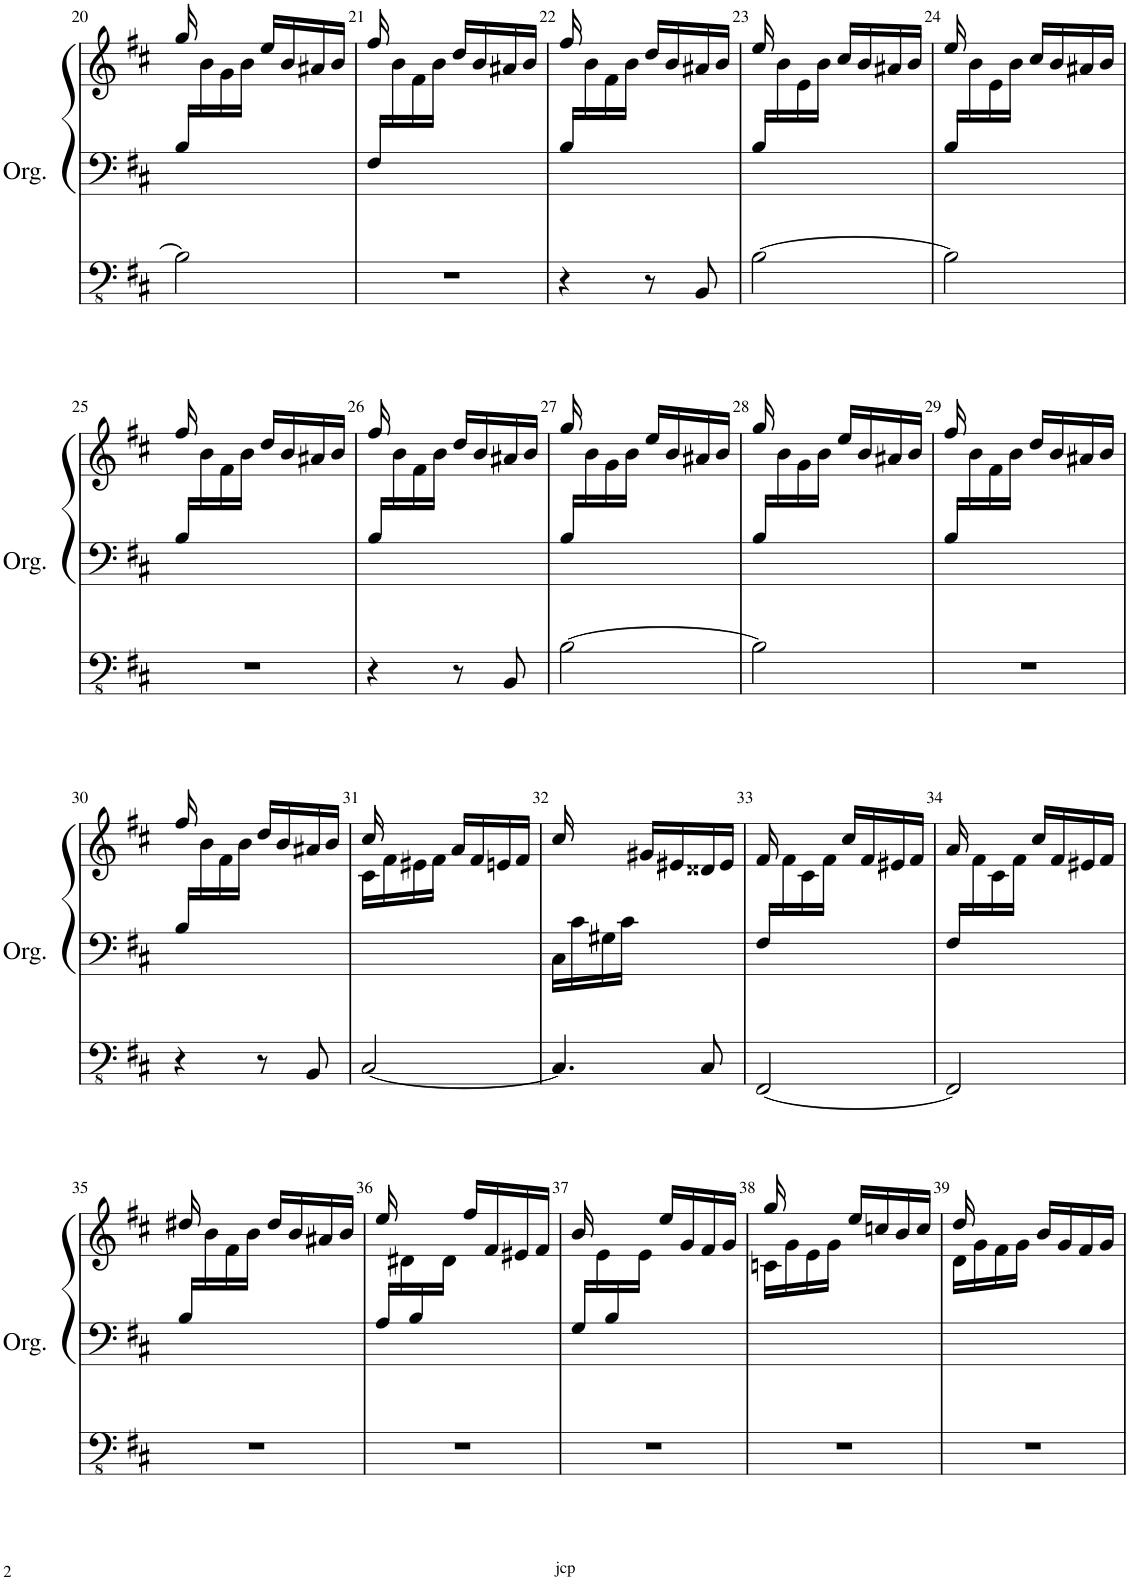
**kern	**kern	**kern
*part1	*part1	*part1
*staff3	*staff2	*staff1
*I"Orgue à tuyaux	*	*
*I'Org.	*	*
!!LO:PB:g=z
*clefFv4	*clefF4	*clefG2
*k[f#c#]	*k[f#c#]	*k[f#c#]
*M2/4	*M2/4	*M2/4
=20	=20	=20
*	*	*^
2BB\]	16B/LL	16gg/	16ryy
.	8.ryy	8.ryy	16b\
.	.	.	16g\
.	.	.	16b\JJ
.	4ryy	16ee/LL	4ryy
.	.	16b/	.
.	.	16a#X/	.
.	.	16b/JJ	.
=21	=21	=21	=21
2r	16F#/LL	16ff#/	16ryy
.	8.ryy	8.ryy	16b\
.	.	.	16f#\
.	.	.	16b\JJ
.	4ryy	16dd/LL	4ryy
.	.	16b/	.
.	.	16a#X/	.
.	.	16b/JJ	.
=22	=22	=22	=22
4r	16B/LL	16ff#/	16ryy
.	8.ryy	8.ryy	16b\
.	.	.	16f#\
.	.	.	16b\JJ
8r	4ryy	16dd/LL	4ryy
.	.	16b/	.
8BBB/	.	16a#X/	.
.	.	16b/JJ	.
=23	=23	=23	=23
[2BB\	16B/LL	16ee/	16ryy
.	8.ryy	8.ryy	16b\
.	.	.	16e\
.	.	.	16b\JJ
.	4ryy	16cc#/LL	4ryy
.	.	16b/	.
.	.	16a#X/	.
.	.	16b/JJ	.
=24	=24	=24	=24
2BB\]	16B/LL	16ee/	16ryy
.	8.ryy	8.ryy	16b\
.	.	.	16e\
.	.	.	16b\JJ
.	4ryy	16cc#/LL	4ryy
.	.	16b/	.
.	.	16a#X/	.
.	.	16b/JJ	.
!!LO:LB:g=z	!!
=25	=25	=25	=25
2r	16B/LL	16ff#/	16ryy
.	8.ryy	8.ryy	16b\
.	.	.	16f#\
.	.	.	16b\JJ
.	4ryy	16dd/LL	4ryy
.	.	16b/	.
.	.	16a#X/	.
.	.	16b/JJ	.
=26	=26	=26	=26
4r	16B/LL	16ff#/	16ryy
.	8.ryy	8.ryy	16b\
.	.	.	16f#\
.	.	.	16b\JJ
8r	4ryy	16dd/LL	4ryy
.	.	16b/	.
8BBB/	.	16a#X/	.
.	.	16b/JJ	.
=27	=27	=27	=27
[2BB\	16B/LL	16gg/	16ryy
.	8.ryy	8.ryy	16b\
.	.	.	16g\
.	.	.	16b\JJ
.	4ryy	16ee/LL	4ryy
.	.	16b/	.
.	.	16a#X/	.
.	.	16b/JJ	.
=28	=28	=28	=28
2BB\]	16B/LL	16gg/	16ryy
.	8.ryy	8.ryy	16b\
.	.	.	16g\
.	.	.	16b\JJ
.	4ryy	16ee/LL	4ryy
.	.	16b/	.
.	.	16a#X/	.
.	.	16b/JJ	.
=29	=29	=29	=29
2r	16B/LL	16ff#/	16ryy
.	8.ryy	8.ryy	16b\
.	.	.	16f#\
.	.	.	16b\JJ
.	4ryy	16dd/LL	4ryy
.	.	16b/	.
.	.	16a#X/	.
.	.	16b/JJ	.
!!LO:LB:g=z	!!
=30	=30	=30	=30
4r	16B/LL	16ff#/	16ryy
.	8.ryy	8.ryy	16b\
.	.	.	16f#\
.	.	.	16b\JJ
8r	4ryy	16dd/LL	4ryy
.	.	16b/	.
8BBB/	.	16a#X/	.
.	.	16b/JJ	.
=31	=31	=31	=31
[2CC#/	4ryy	16cc#/	16c#\LL
.	.	8.ryy	16f#\
.	.	.	16e#X\
.	.	.	16f#\JJ
.	4ryy	16a/LL	4ryy
.	.	16f#/	.
.	.	16en/	.
.	.	16f#/JJ	.
*	*	*v	*v
=32	=32	=32
4.CC#/]	16C#\LL	16cc#/
.	16c#\	8.ryy
.	16G#X\	.
.	16c#\JJ	.
.	4ryy	16g#X/LL
.	.	16e#X/
8CC#/	.	16d##X/
.	.	16e#/JJ
=33	=33	=33
*	*	*^
[2FFF#/	16F#/LL	16f#/	16ryy
.	8.ryy	8.ryy	16f#\
.	.	.	16c#\
.	.	.	16f#\JJ
.	4ryy	16cc#/LL	4ryy
.	.	16f#/	.
.	.	16e#X/	.
.	.	16f#/JJ	.
=34	=34	=34	=34
2FFF#/]	16F#/LL	16a/	16ryy
.	8.ryy	8.ryy	16f#\
.	.	.	16c#\
.	.	.	16f#\JJ
.	4ryy	16cc#/LL	4ryy
.	.	16f#/	.
.	.	16e#X/	.
.	.	16f#/JJ	.
!!LO:LB:g=z	!!
=35	=35	=35	=35
2r	16B/LL	16dd#X/	16ryy
.	8.ryy	8.ryy	16b\
.	.	.	16f#\
.	.	.	16b\JJ
.	4ryy	16dd#/LL	4ryy
.	.	16b/	.
.	.	16a#X/	.
.	.	16b/JJ	.
=36	=36	=36	=36
2r	16A/LL	16ee/	16ryy
.	16ryy	8.ryy	16d#X\
.	16B/	.	16ryy
.	16ryy	.	16d#\JJ
.	4ryy	16ff#/LL	4ryy
.	.	16f#/	.
.	.	16e#X/	.
.	.	16f#/JJ	.
=37	=37	=37	=37
2r	16G/LL	16b/	16ryy
.	16ryy	8.ryy	16e\
.	16B/	.	16ryy
.	16ryy	.	16e\JJ
.	4ryy	16ee/LL	4ryy
.	.	16g/	.
.	.	16f#/	.
.	.	16g/JJ	.
=38	=38	=38	=38
2r	4ryy	16gg/	16cn\LL
.	.	8.ryy	16g\
.	.	.	16e\
.	.	.	16g\JJ
.	4ryy	16ee/LL	4ryy
.	.	16ccn/	.
.	.	16b/	.
.	.	16cc/JJ	.
=39	=39	=39	=39
2r	4ryy	16dd/	16d\LL
.	.	8.ryy	16g\
.	.	.	16f#\
.	.	.	16g\JJ
.	4ryy	16b/LL	4ryy
.	.	16g/	.
.	.	16f#/	.
.	.	16g/JJ	.
*	*	*v	*v
=	=	=
*-	*-	*-
